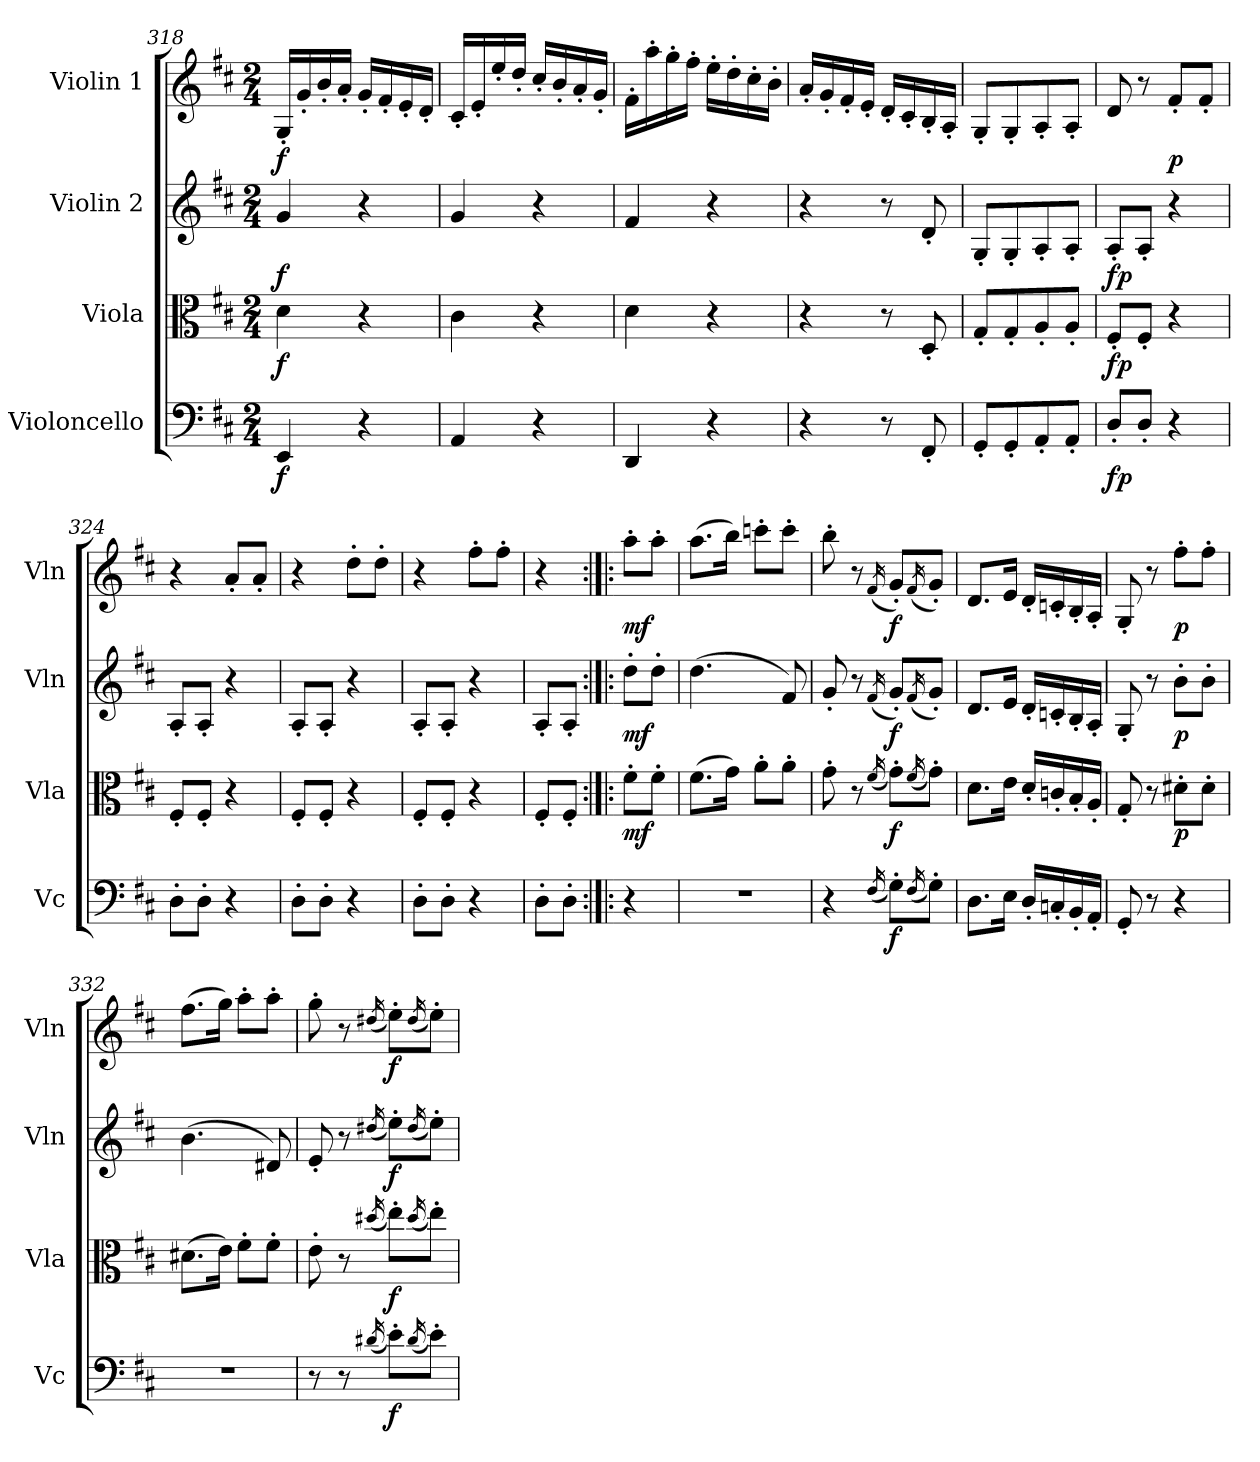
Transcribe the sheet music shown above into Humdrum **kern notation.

**kern	**dynam	**kern	**dynam	**kern	**dynam	**kern	**dynam
*part4	*part4	*part3	*part3	*part2	*part2	*part1	*part1
*staff4	*staff4	*staff3	*staff3	*staff2	*staff2	*staff1	*staff1
*I"Violoncello	*	*I"Viola	*	*I"Violin 2	*	*I"Violin 1	*
*I'Vc	*	*I'Vla	*	*I'Vln	*	*I'Vln	*
!!LO:PB:g=z
*clefF4	*	*clefC3	*	*clefG2	*	*clefG2	*
*k[f#c#]	*	*k[f#c#]	*	*k[f#c#]	*	*k[f#c#]	*
*M2/4	*	*M2/4	*	*M2/4	*	*M2/4	*
=318	=318	=318	=318	=318	=318	=318	=318
!	!LO:DY:b	!	!LO:DY:b	!	!LO:DY:b	!	!LO:DY:b
4EE/	f	4d\	f	4g/	f	16G'/LL	f
.	.	.	.	.	.	16g'/	.
.	.	.	.	.	.	16b'/	.
.	.	.	.	.	.	16a'/JJ	.
4r	.	4r	.	4r	.	16g'/LL	.
.	.	.	.	.	.	16f#'/	.
.	.	.	.	.	.	16e'/	.
.	.	.	.	.	.	16d'/JJ	.
=319	=319	=319	=319	=319	=319	=319	=319
4AA/	.	4c#\	.	4g/	.	16c#'/LL	.
.	.	.	.	.	.	16e'/	.
.	.	.	.	.	.	16ee'/	.
.	.	.	.	.	.	16dd'/JJ	.
4r	.	4r	.	4r	.	16cc#'/LL	.
.	.	.	.	.	.	16b'/	.
.	.	.	.	.	.	16a'/	.
.	.	.	.	.	.	16g'/JJ	.
=320	=320	=320	=320	=320	=320	=320	=320
4DD/	.	4d\	.	4f#/	.	16f#'\LL	.
.	.	.	.	.	.	16aa'\	.
.	.	.	.	.	.	16gg'\	.
.	.	.	.	.	.	16ff#'\JJ	.
4r	.	4r	.	4r	.	16ee'\LL	.
.	.	.	.	.	.	16dd'\	.
.	.	.	.	.	.	16cc#'\	.
.	.	.	.	.	.	16b'\JJ	.
=321	=321	=321	=321	=321	=321	=321	=321
4r	.	4r	.	4r	.	16a'/LL	.
.	.	.	.	.	.	16g'/	.
.	.	.	.	.	.	16f#'/	.
.	.	.	.	.	.	16e'/JJ	.
8r	.	8r	.	8r	.	16d'/LL	.
.	.	.	.	.	.	16c#'/	.
8FF#'/	.	8D'/	.	8d'/	.	16B'/	.
.	.	.	.	.	.	16A'/JJ	.
=322	=322	=322	=322	=322	=322	=322	=322
8GG'/L	.	8G'/L	.	8G'/L	.	8G'/L	.
8GG'/	.	8G'/	.	8G'/	.	8G'/	.
8AA'/	.	8A'/	.	8A'/	.	8A'/	.
8AA'/J	.	8A'/J	.	8A'/J	.	8A'/J	.
=323	=323	=323	=323	=323	=323	=323	=323
!	!LO:DY:b	!	!LO:DY:b	!	!LO:DY:b	!	!
8D'/L	fp	8F#'/L	fp	8A'/L	fp	8d/	.
8D'/J	.	8F#'/J	.	8A'/J	.	8r	.
!	!	!	!	!	!	!	!LO:DY:b
4r	.	4r	.	4r	.	8f#'/L	p
.	.	.	.	.	.	8f#'/J	.
!!LO:LB:g=z
=324	=324	=324	=324	=324	=324	=324	=324
8D'\L	.	8F#'/L	.	8A'/L	.	4r	.
8D'\J	.	8F#'/J	.	8A'/J	.	.	.
4r	.	4r	.	4r	.	8a'/L	.
.	.	.	.	.	.	8a'/J	.
=325	=325	=325	=325	=325	=325	=325	=325
8D'\L	.	8F#'/L	.	8A'/L	.	4r	.
8D'\J	.	8F#'/J	.	8A'/J	.	.	.
4r	.	4r	.	4r	.	8dd'\L	.
.	.	.	.	.	.	8dd'\J	.
=326	=326	=326	=326	=326	=326	=326	=326
8D'\L	.	8F#'/L	.	8A'/L	.	4r	.
8D'\J	.	8F#'/J	.	8A'/J	.	.	.
4r	.	4r	.	4r	.	8ff#'\L	.
.	.	.	.	.	.	8ff#'\J	.
=326X7	=326X7	=326X7	=326X7	=326X7	=326X7	=326X7	=326X7
8D'\L	.	8F#'/L	.	8A'/L	.	4r	.
8D'\J	.	8F#'/J	.	8A'/J	.	.	.
=327:|!|:	=327:|!|:	=327:|!|:	=327:|!|:	=327:|!|:	=327:|!|:	=327:|!|:	=327:|!|:
!	!	!	!LO:DY:b	!	!LO:DY:b	!	!LO:DY:b
4r	.	8f#'\L	mf	8dd'\L	mf	8aa'\L	mf
.	.	8f#'\J	.	8dd'\J	.	8aa'\J	.
=328	=328	=328	=328	=328	=328	=328	=328
2r	.	(>8.f#\L	.	(>4.dd\	.	(>8.aa\L	.
.	.	16g\Jk)	.	.	.	16bb\Jk)	.
.	.	8a'\L	.	.	.	8cccn'\L	.
.	.	8a'\J	.	8f#/)	.	8ccc'\J	.
=329	=329	=329	=329	=329	=329	=329	=329
4r	.	8g'\	.	8g'/	.	8bb'\	.
.	.	8r	.	8r	.	8r	.
(<16qF#/	.	(<16qf#/	.	(<16qf#/	.	(<16qf#/	.
!	!LO:DY:b	!	!LO:DY:b	!	!LO:DY:b	!	!LO:DY:b
8G'\L)	f	8g'\L)	f	8g'/L)	f	8g'/L)	f
(<16qF#/	.	(<16qf#/	.	(<16qf#/	.	(<16qf#/	.
8G'\J)	.	8g'\J)	.	8g'/J)	.	8g'/J)	.
=330	=330	=330	=330	=330	=330	=330	=330
8.D\L	.	8.d\L	.	8.d/L	.	8.d/L	.
16E\Jk	.	16e\Jk	.	16e/Jk	.	16e/Jk	.
16D'/LL	.	16d'/LL	.	16d'/LL	.	16d'/LL	.
16Cn'/	.	16cn'/	.	16cn'/	.	16cn'/	.
16BB'/	.	16B'/	.	16B'/	.	16B'/	.
16AA'/JJ	.	16A'/JJ	.	16A'/JJ	.	16A'/JJ	.
!!LO:LB:g=z
=331	=331	=331	=331	=331	=331	=331	=331
8GG'/	.	8G'/	.	8G'/	.	8G'/	.
8r	.	8r	.	8r	.	8r	.
!	!	!	!LO:DY:b	!	!LO:DY:b	!	!LO:DY:b
4r	.	8d#X'\L	p	8b'\L	p	8ff#'\L	p
.	.	8d#'\J	.	8b'\J	.	8ff#'\J	.
=332	=332	=332	=332	=332	=332	=332	=332
2r	.	(>8.d#X\L	.	(>4.b\	.	(>8.ff#\L	.
.	.	16e\Jk)	.	.	.	16gg\Jk)	.
.	.	8f#'\L	.	.	.	8aa'\L	.
.	.	8f#'\J	.	8d#X/)	.	8aa'\J	.
=333	=333	=333	=333	=333	=333	=333	=333
8r	.	8e'\	.	8e'/	.	8gg'\	.
8r	.	8r	.	8r	.	8r	.
(<16qd#X/	.	(<16qdd#X/	.	(<16qdd#X/	.	(<16qdd#X/	.
!	!LO:DY:b	!	!LO:DY:b	!	!LO:DY:b	!	!LO:DY:b
8e'\L)	f	8ee'\L)	f	8ee'\L)	f	8ee'\L)	f
(<16qd#/	.	(<16qdd#/	.	(<16qdd#/	.	(<16qdd#/	.
8e'\J)	.	8ee'\J)	.	8ee'\J)	.	8ee'\J)	.
=	=	=	=	=	=	=	=
*-	*-	*-	*-	*-	*-	*-	*-
